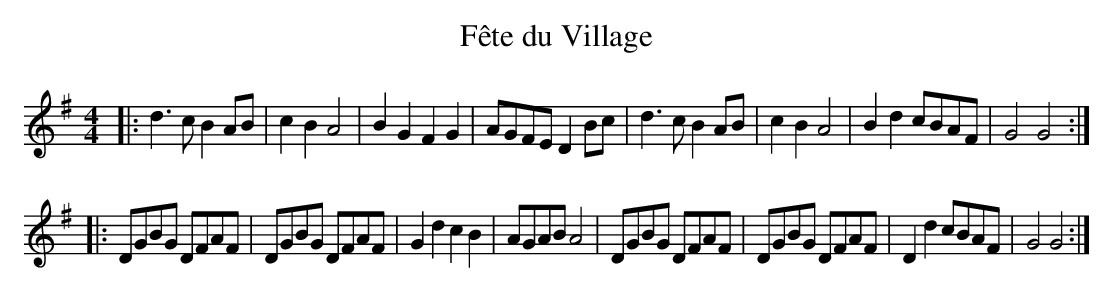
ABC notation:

X:1
T:F\^ete du Village
M:4/4
L:1/8
K:G
|:\
d3c B2AB | c2B2 A4 | B2G2 F2G2 | AGFE D2Bc |\
d3c B2AB | c2B2 A4 | B2d2 cBAF | G4   G4 :|
|:\
DGBG DFAF | DGBG DFAF | G2d2 c2B2 | AGAB A4 |\
DGBG DFAF | DGBG DFAF | D2d2 cBAF | G4   G4 :|
